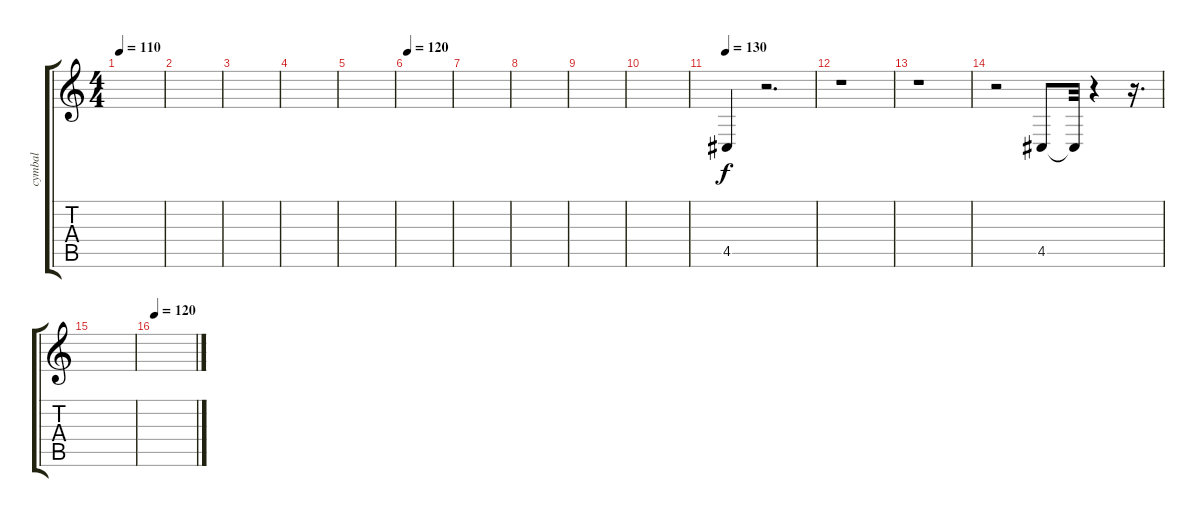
\track ("cymbal" "cymbal") {instrument reversecymbal}
\staff {score tabs}
\tuning (E4 B3 G3 D3 A2 E2) {hide}
\ts (4 4)
\tempo 110
\clef g2
\ks c
|
|
|
|
|
\tempo 120
|
|
|
|
|
\tempo 130
4.5.4 r.2{d} |
r.1 |
r.1 |
r.2 4.5.8 4.5{t}.32{dy f} r.4 r.16{d} |
|
\tempo 120
